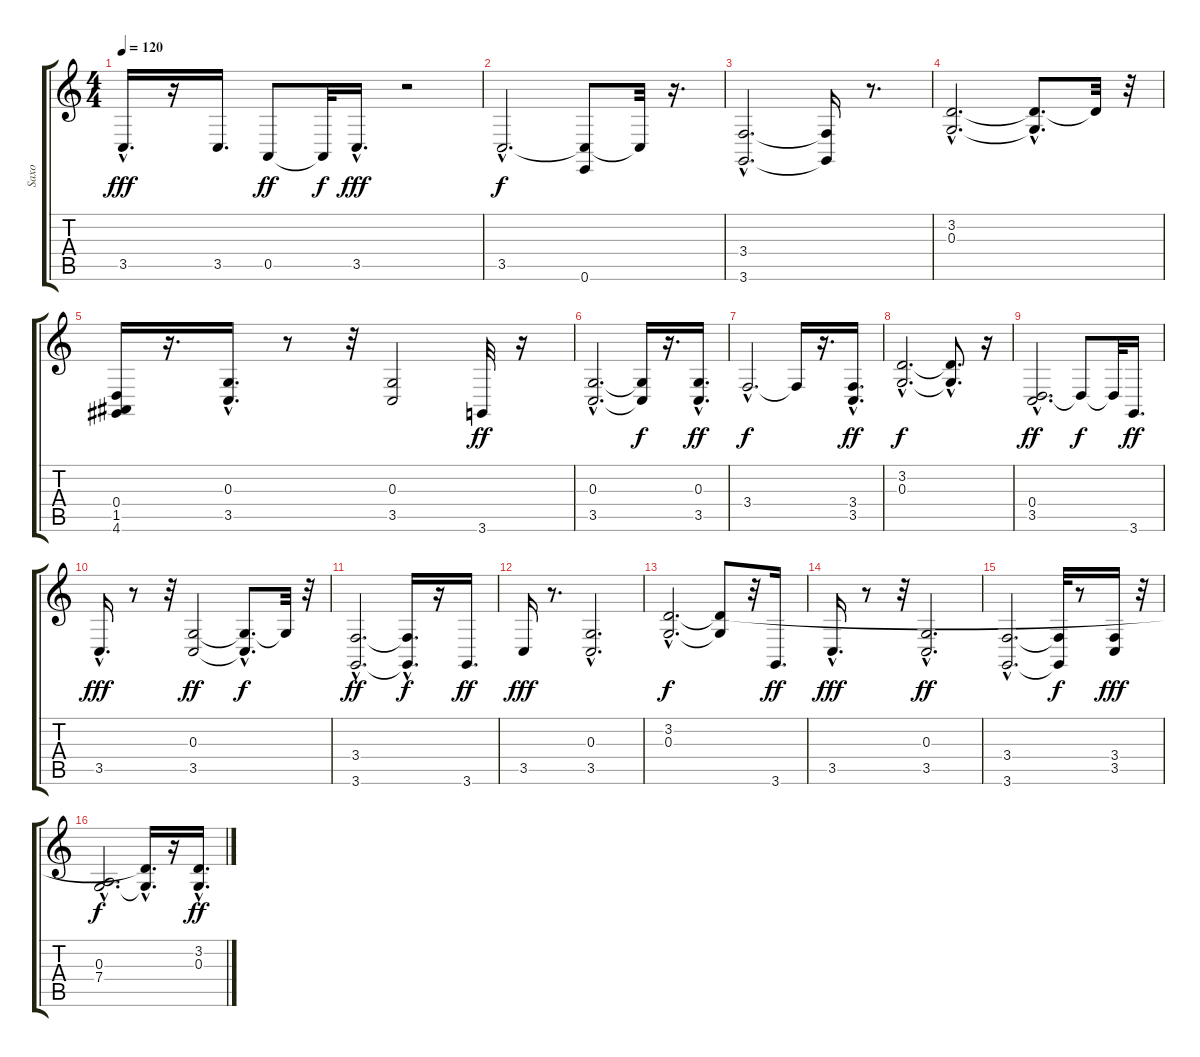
\track ("Saxo" "Saxo") {instrument tenorsax}
\staff {score tabs}
\tuning (E4 B3 G3 D3 A2 E2) {hide}
\ts (4 4)
\tempo 120
\clef g2
\ks c
3.5{hac}.16{d dy fff} r.16 3.5.16{d} 0.5.8{dy ff} 0.5{t}.32{dy f} 3.5{hac}.16{d dy fff} r.2 |
3.5{hac}.2{d dy f} (3.5{t} 0.6).8 3.5{t}.32 r.16{d} |
(3.4{hac} 3.6{hac}).2{d} (3.4{t} 3.6{t}).16 r.8{d} |
(3.2{hac} 0.3{hac}).2{d} (3.2{hac t} 0.3{t}).8{d} 3.2{t}.32 r.32 |
(0.4 1.5 4.6).16 r.16{d} (0.3{hac} 3.5{hac}).16{d} r.8 r.32 (0.3 3.5).2 3.6.32{dy ff} r.16 |
(0.3{hac} 3.5{hac}).2{d} (0.3{t} 3.5{t}).16{dy f} r.16{d} (0.3{hac} 3.5{hac}).16{d dy ff} |
3.4{hac}.2{d dy f} 3.4{t}.16 r.16{d} (3.4{hac} 3.5{hac}).16{d dy ff} |
(3.2{hac} 0.3{hac}).2{d dy f} (3.2{t} 0.3{hac t}).8{d} r.16 |
(0.4{hac} 3.5{hac}).2{d dy ff} 0.4{t}.8{dy f} 0.4{t}.32 3.6.16{d dy ff} |
3.5{hac}.16{d dy fff} r.8 r.32 (0.3 3.5).2{dy ff} (0.3{hac t} 3.5{t}).8{d dy f} 0.3{t}.32 r.32 |
(3.4{hac} 3.6{hac}).2{d dy ff} (3.4{hac t} 3.6{t}).16{d dy f} r.16 3.6.16{d dy ff} |
3.5.16{dy fff} r.8{d} (0.3 3.5{hac}).2{d} |
(3.2{hac} 0.3{hac}).2{d dy f} (3.2{t} 0.3{t}).8 r.32 3.6.16{d dy ff} |
3.5{hac}.16{d dy fff} r.8 r.32 (0.3{hac} 3.5).2{d dy ff} |
(3.4{hac} 3.6{hac}).2{d} (3.4{t} 3.6{t}).32{dy f} r.8 (3.4 3.5).16{dy fff} r.32 |
(0.3{hac} 7.4{hac}).2{d dy f} (3.2{hac t} 0.3{t}).16{d} r.16 (3.2{hac} 0.3).16{d dy ff}
